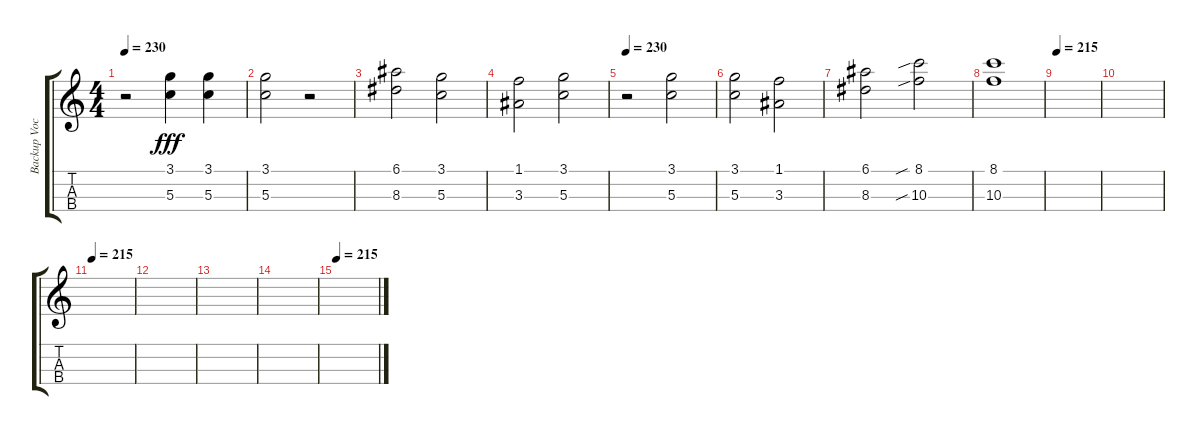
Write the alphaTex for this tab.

\track ("Backup Vocals (Josh Gilbert)" "Backup Voc") {instrument overdrivenguitar}
\staff {score tabs}
\tuning (E4 B3 G3 D3) {hide}
\ts (4 4)
\tempo 230
\clef g2
\ks c
r.2{dy fff} (3.1 5.3).4 (3.1 5.3).4 |
(3.1 5.3).2 r.2 |
(6.1 8.3).2 (3.1 5.3).2 |
(1.1 3.3).2 (3.1 5.3).2 |
\tempo 230
r.2 (3.1 5.3).2 |
(3.1 5.3).2 (1.1 3.3).2 |
(6.1 8.3).2 (8.1{sib} 10.3{sib}).2 |
(8.1 10.3).1 |
\tempo 215
|
|
\tempo 215
|
|
|
|
\tempo 215
